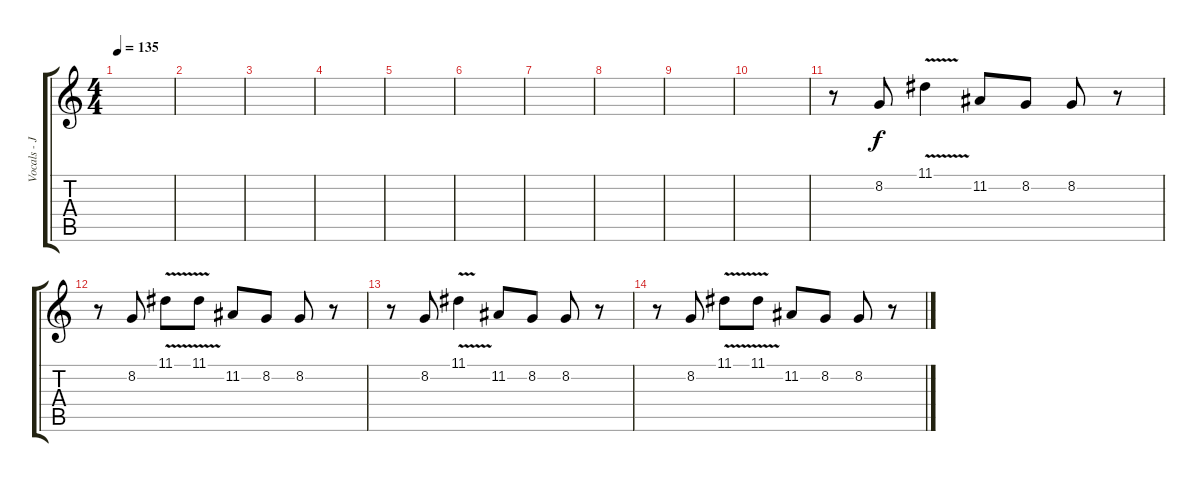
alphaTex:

\track ("Vocals - Johnny Whitney" "Vocals - J") {instrument flute}
\staff {score tabs}
\tuning (E4 B3 G3 D3 A2 E2) {hide}
\ts (4 4)
\tempo 135
\clef g2
\ks c
|
|
|
|
|
|
|
|
|
|
r.8 8.2.8 11.1{v}.4 11.2.8 8.2.8 8.2.8 r.8 |
r.8 8.2.8 11.1{v}.8 11.1{v}.8 11.2.8 8.2.8 8.2.8 r.8 |
r.8 8.2.8 11.1{v}.4 11.2.8 8.2.8 8.2.8 r.8 |
r.8 8.2.8 11.1{v}.8 11.1{v}.8 11.2.8 8.2.8 8.2.8 r.8
